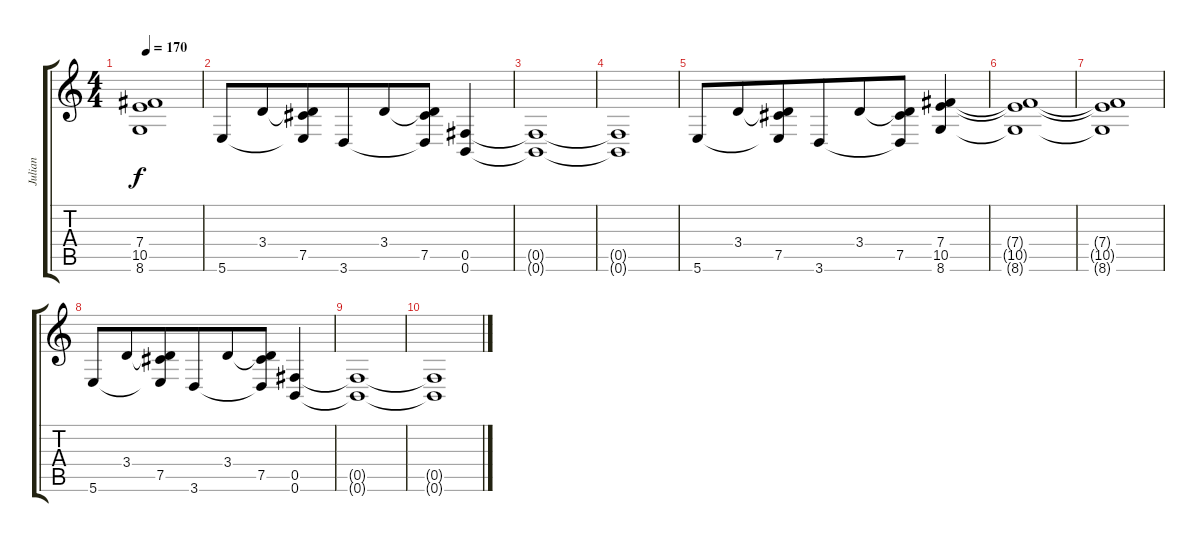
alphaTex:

\track ("Julian" "Julian") {instrument overdrivenguitar}
\staff {score tabs}
\tuning (Db4 Ab3 E3 B2 Gb2 B1) {hide}
\ts (4 4)
\tempo 170
\clef g2
\ks c
(7.4{t} 10.5{t} 8.6{t}).1{dy f} |
5.6.8{beam merge} 3.4.8{beam merge} (3.4{t} 7.5 5.6{t}).8 3.6.8{beam merge} 3.4.8 (3.4{t} 7.5 3.6{t}).8{beam merge} (0.5 0.6).4 |
(0.5{t} 0.6{t}).1 |
(0.5{t} 0.6{t}).1 |
5.6.8{beam merge} 3.4.8{beam merge} (3.4{t} 7.5 5.6{t}).8 3.6.8{beam merge} 3.4.8 (3.4{t} 7.5 3.6{t}).8{beam merge} (7.4 10.5 8.6).4 |
(7.4{t} 10.5{t} 8.6{t}).1 |
(7.4{t} 10.5{t} 8.6{t}).1 |
5.6.8{beam merge} 3.4.8{beam merge} (3.4{t} 7.5 5.6{t}).8 3.6.8{beam merge} 3.4.8 (3.4{t} 7.5 3.6{t}).8{beam merge} (0.5 0.6).4 |
(0.5{t} 0.6{t}).1 |
(0.5{t} 0.6{t}).1
